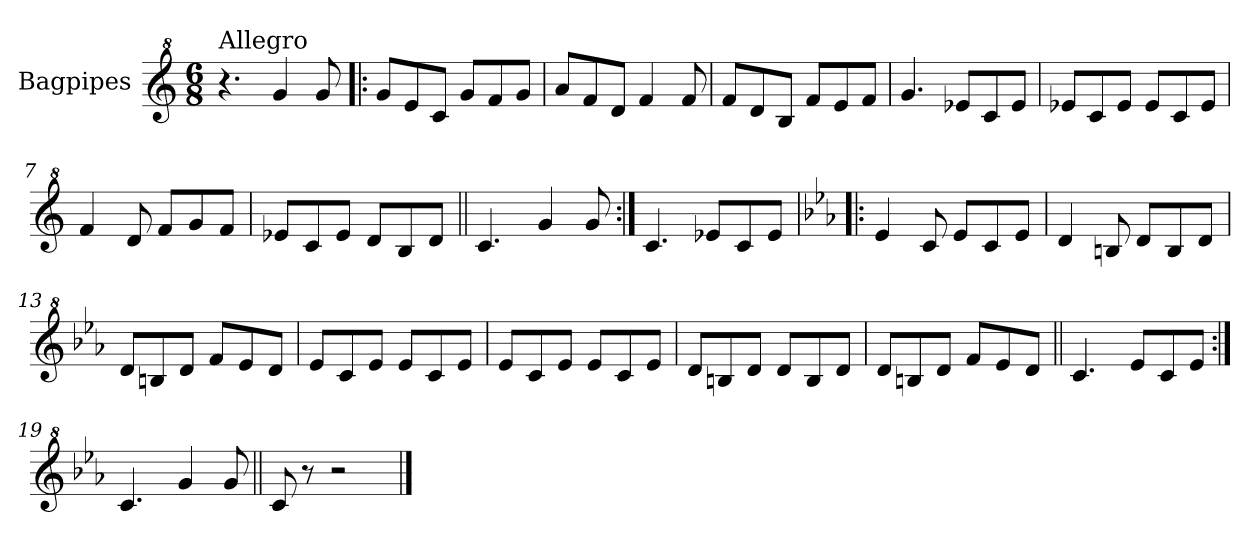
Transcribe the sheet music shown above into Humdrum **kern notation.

**kern
*part1
*staff1
*I"Bagpipes
*I'Bag
*clefG^2
*k[]
*C:
*M6/8
=1
!LO:TX:a:t=Allegro
4.r
4gg/
8gg/
=2!|:
8gg/L
8ee/
8cc/J
8gg/L
8ff/
8gg/J
=3
8aa/L
8ff/
8dd/J
4ff/
8ff/
=4
8ff/L
8dd/
8b/J
8ff/L
8ee/
8ff/J
=5
4.gg/
8ee-X/L
8cc/
8ee-/J
=6
8ee-X/L
8cc/
8ee-/J
8ee-/L
8cc/
8ee-/J
=7
4ff/
8dd/
8ff/L
8gg/
8ff/J
!!LO:LB:g=z
=8
8ee-X/L
8cc/
8ee-/J
8dd/L
8b/
8dd/J
=9||
4.cc/
4gg/
8gg/
=10:|!
4.cc/
8ee-X/L
8cc/
8ee-/J
=11!|:
*k[b-e-a-]
*E-:
4ee-/
8cc/
8ee-/L
8cc/
8ee-/J
=12
4dd/
8bn/
8dd/L
8b/
8dd/J
=13
8dd/L
8bn/
8dd/J
8ff/L
8ee-/
8dd/J
=14
8ee-/L
8cc/
8ee-/J
8ee-/L
8cc/
8ee-/J
!!LO:LB:g=z
=15
8ee-/L
8cc/
8ee-/J
8ee-/L
8cc/
8ee-/J
=16
8dd/L
8bn/
8dd/J
8dd/L
8b/
8dd/J
=17
8dd/L
8bn/
8dd/J
8ff/L
8ee-/
8dd/J
=18||
4.cc/
8ee-/L
8cc/
8ee-/J
=19:|!
4.cc/
4gg/
8gg/
=20||
8cc/
8r
2r
==
*-
